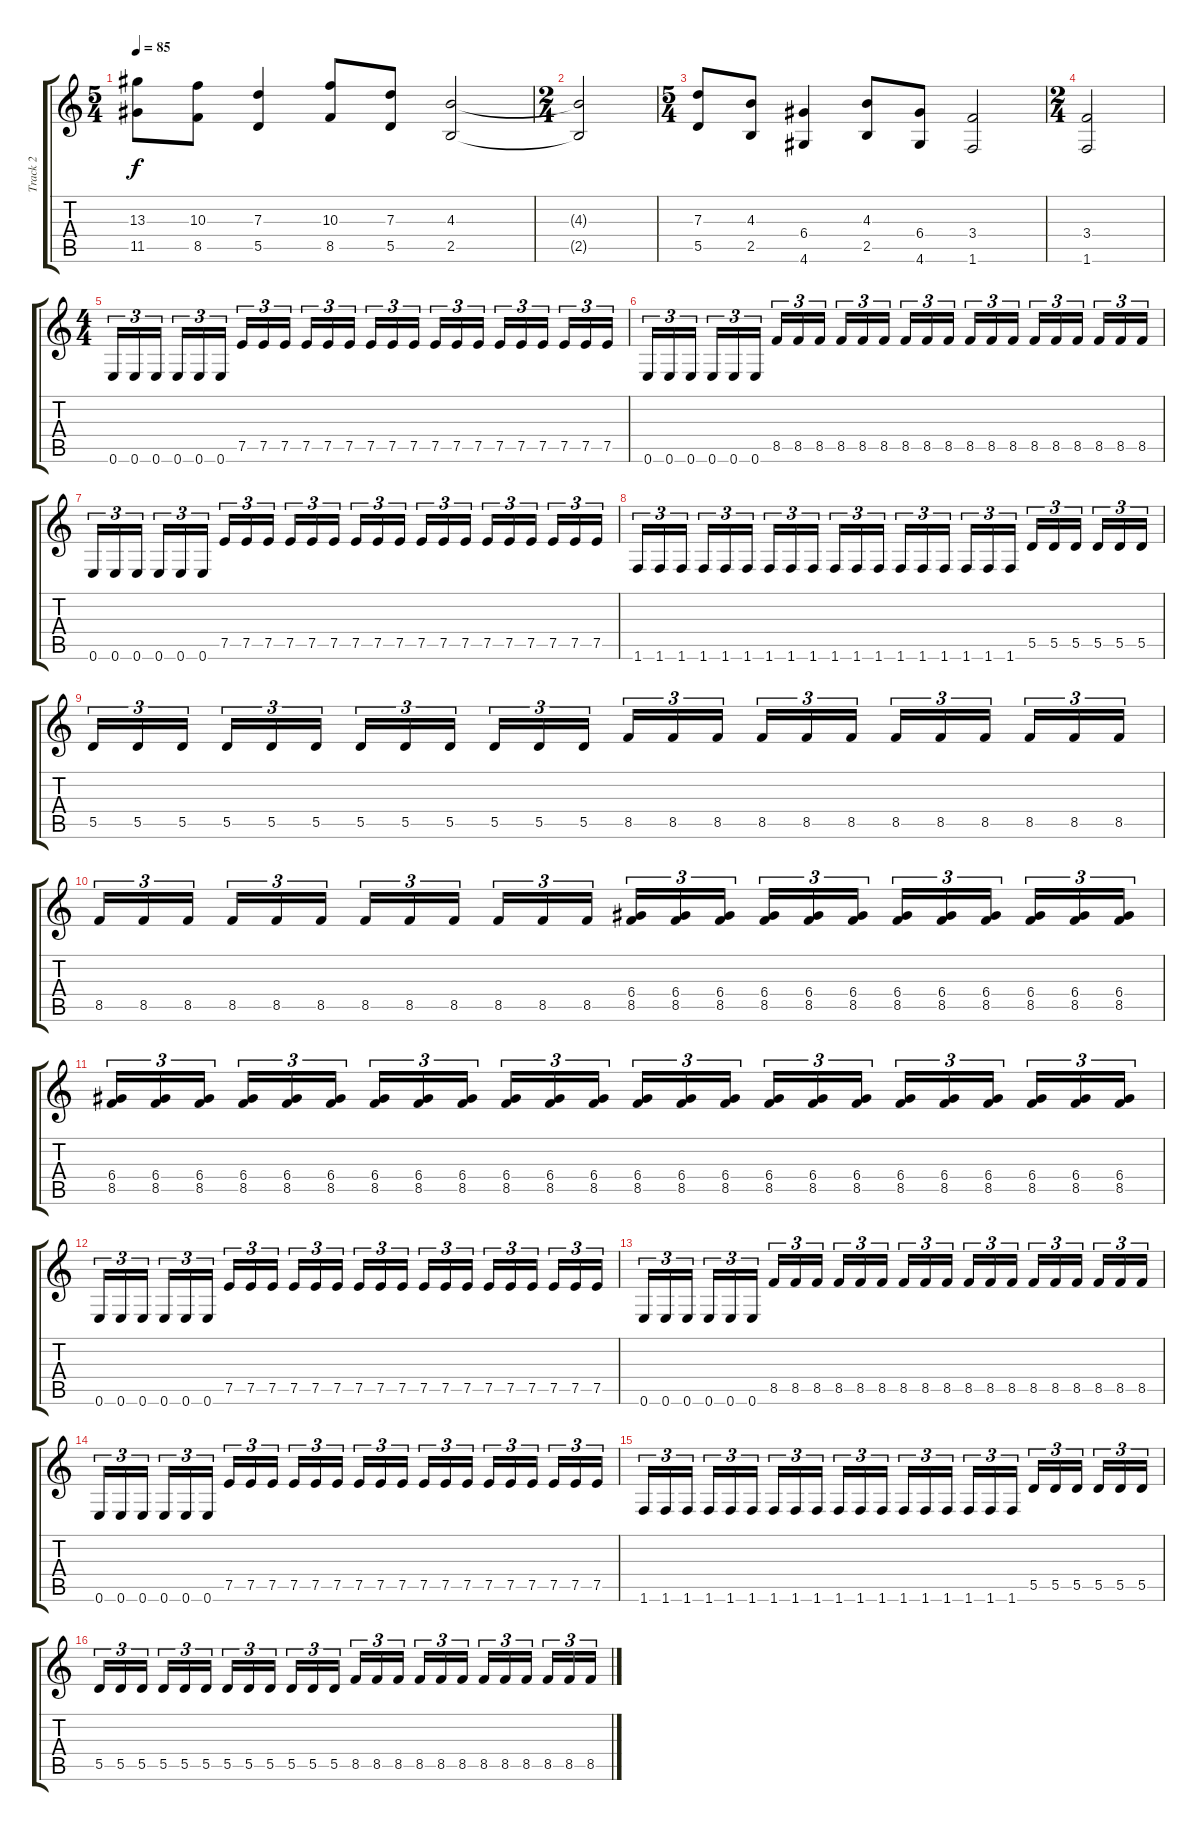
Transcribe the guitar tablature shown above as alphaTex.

\track ("Track 2" "Track 2") {instrument overdrivenguitar}
\staff {score tabs}
\tuning (E4 B3 G3 D3 A2 E2) {hide}
\ts (5 4)
\tempo 85
\clef g2
\ks c
(13.3 11.5).8{dy f} (10.3 8.5).8 (7.3 5.5).4 (10.3 8.5).8 (7.3 5.5).8 (4.3 2.5).2 |
\ts (2 4)
(4.3{t} 2.5{t}).2 |
\ts (5 4)
(7.3 5.5).8 (4.3 2.5).8 (6.4 4.6).4 (4.3 2.5).8 (6.4 4.6).8 (3.4 1.6).2 |
\ts (2 4)
(3.4 1.6).2 |
\ts (4 4)
0.6.16{tu (3 2)} 0.6.16{tu (3 2)} 0.6.16{tu (3 2) beam splitsecondary} 0.6.16{tu (3 2)} 0.6.16{tu (3 2)} 0.6.16{tu (3 2)} 7.5.16{tu (3 2)} 7.5.16{tu (3 2)} 7.5.16{tu (3 2) beam splitsecondary} 7.5.16{tu (3 2)} 7.5.16{tu (3 2)} 7.5.16{tu (3 2)} 7.5.16{tu (3 2)} 7.5.16{tu (3 2)} 7.5.16{tu (3 2) beam splitsecondary} 7.5.16{tu (3 2)} 7.5.16{tu (3 2)} 7.5.16{tu (3 2)} 7.5.16{tu (3 2)} 7.5.16{tu (3 2)} 7.5.16{tu (3 2) beam splitsecondary} 7.5.16{tu (3 2)} 7.5.16{tu (3 2)} 7.5.16{tu (3 2)} |
0.6.16{tu (3 2)} 0.6.16{tu (3 2)} 0.6.16{tu (3 2) beam splitsecondary} 0.6.16{tu (3 2)} 0.6.16{tu (3 2)} 0.6.16{tu (3 2)} 8.5.16{tu (3 2)} 8.5.16{tu (3 2)} 8.5.16{tu (3 2) beam splitsecondary} 8.5.16{tu (3 2)} 8.5.16{tu (3 2)} 8.5.16{tu (3 2)} 8.5.16{tu (3 2)} 8.5.16{tu (3 2)} 8.5.16{tu (3 2) beam splitsecondary} 8.5.16{tu (3 2)} 8.5.16{tu (3 2)} 8.5.16{tu (3 2)} 8.5.16{tu (3 2)} 8.5.16{tu (3 2)} 8.5.16{tu (3 2) beam splitsecondary} 8.5.16{tu (3 2)} 8.5.16{tu (3 2)} 8.5.16{tu (3 2)} |
0.6.16{tu (3 2)} 0.6.16{tu (3 2)} 0.6.16{tu (3 2) beam splitsecondary} 0.6.16{tu (3 2)} 0.6.16{tu (3 2)} 0.6.16{tu (3 2)} 7.5.16{tu (3 2)} 7.5.16{tu (3 2)} 7.5.16{tu (3 2) beam splitsecondary} 7.5.16{tu (3 2)} 7.5.16{tu (3 2)} 7.5.16{tu (3 2)} 7.5.16{tu (3 2)} 7.5.16{tu (3 2)} 7.5.16{tu (3 2) beam splitsecondary} 7.5.16{tu (3 2)} 7.5.16{tu (3 2)} 7.5.16{tu (3 2)} 7.5.16{tu (3 2)} 7.5.16{tu (3 2)} 7.5.16{tu (3 2) beam splitsecondary} 7.5.16{tu (3 2)} 7.5.16{tu (3 2)} 7.5.16{tu (3 2)} |
1.6.16{tu (3 2)} 1.6.16{tu (3 2)} 1.6.16{tu (3 2) beam splitsecondary} 1.6.16{tu (3 2)} 1.6.16{tu (3 2)} 1.6.16{tu (3 2)} 1.6.16{tu (3 2)} 1.6.16{tu (3 2)} 1.6.16{tu (3 2) beam splitsecondary} 1.6.16{tu (3 2)} 1.6.16{tu (3 2)} 1.6.16{tu (3 2)} 1.6.16{tu (3 2)} 1.6.16{tu (3 2)} 1.6.16{tu (3 2) beam splitsecondary} 1.6.16{tu (3 2)} 1.6.16{tu (3 2)} 1.6.16{tu (3 2)} 5.5.16{tu (3 2)} 5.5.16{tu (3 2)} 5.5.16{tu (3 2) beam splitsecondary} 5.5.16{tu (3 2)} 5.5.16{tu (3 2)} 5.5.16{tu (3 2)} |
5.5.16{tu (3 2)} 5.5.16{tu (3 2)} 5.5.16{tu (3 2) beam splitsecondary} 5.5.16{tu (3 2)} 5.5.16{tu (3 2)} 5.5.16{tu (3 2)} 5.5.16{tu (3 2)} 5.5.16{tu (3 2)} 5.5.16{tu (3 2) beam splitsecondary} 5.5.16{tu (3 2)} 5.5.16{tu (3 2)} 5.5.16{tu (3 2)} 8.5.16{tu (3 2)} 8.5.16{tu (3 2)} 8.5.16{tu (3 2) beam splitsecondary} 8.5.16{tu (3 2)} 8.5.16{tu (3 2)} 8.5.16{tu (3 2)} 8.5.16{tu (3 2)} 8.5.16{tu (3 2)} 8.5.16{tu (3 2) beam splitsecondary} 8.5.16{tu (3 2)} 8.5.16{tu (3 2)} 8.5.16{tu (3 2)} |
8.5.16{tu (3 2)} 8.5.16{tu (3 2)} 8.5.16{tu (3 2) beam splitsecondary} 8.5.16{tu (3 2)} 8.5.16{tu (3 2)} 8.5.16{tu (3 2)} 8.5.16{tu (3 2)} 8.5.16{tu (3 2)} 8.5.16{tu (3 2) beam splitsecondary} 8.5.16{tu (3 2)} 8.5.16{tu (3 2)} 8.5.16{tu (3 2)} (6.4 8.5).16{tu (3 2)} (6.4 8.5).16{tu (3 2)} (6.4 8.5).16{tu (3 2) beam splitsecondary} (6.4 8.5).16{tu (3 2)} (6.4 8.5).16{tu (3 2)} (6.4 8.5).16{tu (3 2)} (6.4 8.5).16{tu (3 2)} (6.4 8.5).16{tu (3 2)} (6.4 8.5).16{tu (3 2) beam splitsecondary} (6.4 8.5).16{tu (3 2)} (6.4 8.5).16{tu (3 2)} (6.4 8.5).16{tu (3 2)} |
(6.4 8.5).16{tu (3 2)} (6.4 8.5).16{tu (3 2)} (6.4 8.5).16{tu (3 2) beam splitsecondary} (6.4 8.5).16{tu (3 2)} (6.4 8.5).16{tu (3 2)} (6.4 8.5).16{tu (3 2)} (6.4 8.5).16{tu (3 2)} (6.4 8.5).16{tu (3 2)} (6.4 8.5).16{tu (3 2) beam splitsecondary} (6.4 8.5).16{tu (3 2)} (6.4 8.5).16{tu (3 2)} (6.4 8.5).16{tu (3 2)} (6.4 8.5).16{tu (3 2)} (6.4 8.5).16{tu (3 2)} (6.4 8.5).16{tu (3 2) beam splitsecondary} (6.4 8.5).16{tu (3 2)} (6.4 8.5).16{tu (3 2)} (6.4 8.5).16{tu (3 2)} (6.4 8.5).16{tu (3 2)} (6.4 8.5).16{tu (3 2)} (6.4 8.5).16{tu (3 2) beam splitsecondary} (6.4 8.5).16{tu (3 2)} (6.4 8.5).16{tu (3 2)} (6.4 8.5).16{tu (3 2)} |
0.6.16{tu (3 2)} 0.6.16{tu (3 2)} 0.6.16{tu (3 2) beam splitsecondary} 0.6.16{tu (3 2)} 0.6.16{tu (3 2)} 0.6.16{tu (3 2)} 7.5.16{tu (3 2)} 7.5.16{tu (3 2)} 7.5.16{tu (3 2) beam splitsecondary} 7.5.16{tu (3 2)} 7.5.16{tu (3 2)} 7.5.16{tu (3 2)} 7.5.16{tu (3 2)} 7.5.16{tu (3 2)} 7.5.16{tu (3 2) beam splitsecondary} 7.5.16{tu (3 2)} 7.5.16{tu (3 2)} 7.5.16{tu (3 2)} 7.5.16{tu (3 2)} 7.5.16{tu (3 2)} 7.5.16{tu (3 2) beam splitsecondary} 7.5.16{tu (3 2)} 7.5.16{tu (3 2)} 7.5.16{tu (3 2)} |
0.6.16{tu (3 2)} 0.6.16{tu (3 2)} 0.6.16{tu (3 2) beam splitsecondary} 0.6.16{tu (3 2)} 0.6.16{tu (3 2)} 0.6.16{tu (3 2)} 8.5.16{tu (3 2)} 8.5.16{tu (3 2)} 8.5.16{tu (3 2) beam splitsecondary} 8.5.16{tu (3 2)} 8.5.16{tu (3 2)} 8.5.16{tu (3 2)} 8.5.16{tu (3 2)} 8.5.16{tu (3 2)} 8.5.16{tu (3 2) beam splitsecondary} 8.5.16{tu (3 2)} 8.5.16{tu (3 2)} 8.5.16{tu (3 2)} 8.5.16{tu (3 2)} 8.5.16{tu (3 2)} 8.5.16{tu (3 2) beam splitsecondary} 8.5.16{tu (3 2)} 8.5.16{tu (3 2)} 8.5.16{tu (3 2)} |
0.6.16{tu (3 2)} 0.6.16{tu (3 2)} 0.6.16{tu (3 2) beam splitsecondary} 0.6.16{tu (3 2)} 0.6.16{tu (3 2)} 0.6.16{tu (3 2)} 7.5.16{tu (3 2)} 7.5.16{tu (3 2)} 7.5.16{tu (3 2) beam splitsecondary} 7.5.16{tu (3 2)} 7.5.16{tu (3 2)} 7.5.16{tu (3 2)} 7.5.16{tu (3 2)} 7.5.16{tu (3 2)} 7.5.16{tu (3 2) beam splitsecondary} 7.5.16{tu (3 2)} 7.5.16{tu (3 2)} 7.5.16{tu (3 2)} 7.5.16{tu (3 2)} 7.5.16{tu (3 2)} 7.5.16{tu (3 2) beam splitsecondary} 7.5.16{tu (3 2)} 7.5.16{tu (3 2)} 7.5.16{tu (3 2)} |
1.6.16{tu (3 2)} 1.6.16{tu (3 2)} 1.6.16{tu (3 2) beam splitsecondary} 1.6.16{tu (3 2)} 1.6.16{tu (3 2)} 1.6.16{tu (3 2)} 1.6.16{tu (3 2)} 1.6.16{tu (3 2)} 1.6.16{tu (3 2) beam splitsecondary} 1.6.16{tu (3 2)} 1.6.16{tu (3 2)} 1.6.16{tu (3 2)} 1.6.16{tu (3 2)} 1.6.16{tu (3 2)} 1.6.16{tu (3 2) beam splitsecondary} 1.6.16{tu (3 2)} 1.6.16{tu (3 2)} 1.6.16{tu (3 2)} 5.5.16{tu (3 2)} 5.5.16{tu (3 2)} 5.5.16{tu (3 2) beam splitsecondary} 5.5.16{tu (3 2)} 5.5.16{tu (3 2)} 5.5.16{tu (3 2)} |
5.5.16{tu (3 2)} 5.5.16{tu (3 2)} 5.5.16{tu (3 2) beam splitsecondary} 5.5.16{tu (3 2)} 5.5.16{tu (3 2)} 5.5.16{tu (3 2)} 5.5.16{tu (3 2)} 5.5.16{tu (3 2)} 5.5.16{tu (3 2) beam splitsecondary} 5.5.16{tu (3 2)} 5.5.16{tu (3 2)} 5.5.16{tu (3 2)} 8.5.16{tu (3 2)} 8.5.16{tu (3 2)} 8.5.16{tu (3 2) beam splitsecondary} 8.5.16{tu (3 2)} 8.5.16{tu (3 2)} 8.5.16{tu (3 2)} 8.5.16{tu (3 2)} 8.5.16{tu (3 2)} 8.5.16{tu (3 2) beam splitsecondary} 8.5.16{tu (3 2)} 8.5.16{tu (3 2)} 8.5.16{tu (3 2)}
